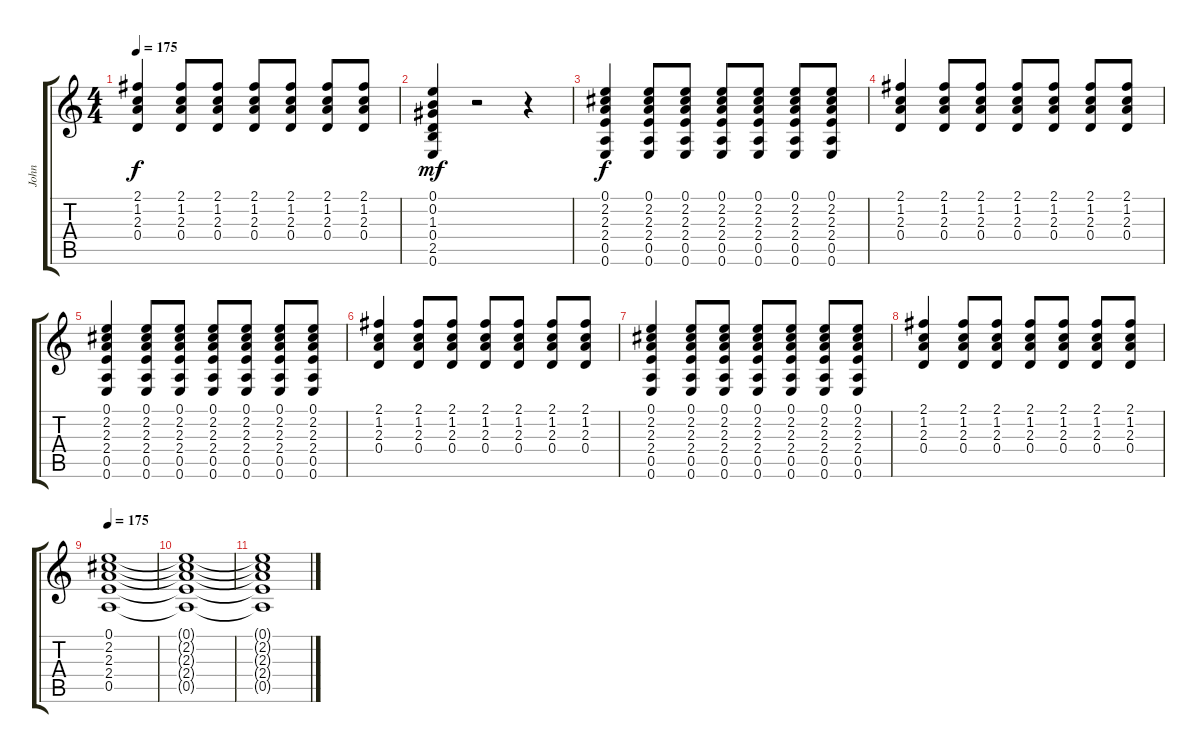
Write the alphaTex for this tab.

\track ("John" "John") {instrument acousticguitarnylon}
\staff {score tabs}
\tuning (E4 B3 G3 D3 A2 E2) {hide}
\ts (4 4)
\tempo 175
\clef g2
\ks c
(2.1 1.2 2.3 0.4).4{dy f} (2.1 1.2 2.3 0.4).8 (2.1 1.2 2.3 0.4).8 (2.1 1.2 2.3 0.4).8 (2.1 1.2 2.3 0.4).8 (2.1 1.2 2.3 0.4).8 (2.1 1.2 2.3 0.4).8 |
(0.1 0.2 1.3 0.4 2.5 0.6).4{dy mf} r.2 r.4 |
(0.1 2.2 2.3 2.4 0.5 0.6).4{dy f} (0.1 2.2 2.3 2.4 0.5 0.6).8 (0.1 2.2 2.3 2.4 0.5 0.6).8 (0.1 2.2 2.3 2.4 0.5 0.6).8 (0.1 2.2 2.3 2.4 0.5 0.6).8 (0.1 2.2 2.3 2.4 0.5 0.6).8 (0.1 2.2 2.3 2.4 0.5 0.6).8 |
(2.1 1.2 2.3 0.4).4 (2.1 1.2 2.3 0.4).8 (2.1 1.2 2.3 0.4).8 (2.1 1.2 2.3 0.4).8 (2.1 1.2 2.3 0.4).8 (2.1 1.2 2.3 0.4).8 (2.1 1.2 2.3 0.4).8 |
(0.1 2.2 2.3 2.4 0.5 0.6).4 (0.1 2.2 2.3 2.4 0.5 0.6).8 (0.1 2.2 2.3 2.4 0.5 0.6).8 (0.1 2.2 2.3 2.4 0.5 0.6).8 (0.1 2.2 2.3 2.4 0.5 0.6).8 (0.1 2.2 2.3 2.4 0.5 0.6).8 (0.1 2.2 2.3 2.4 0.5 0.6).8 |
(2.1 1.2 2.3 0.4).4 (2.1 1.2 2.3 0.4).8 (2.1 1.2 2.3 0.4).8 (2.1 1.2 2.3 0.4).8 (2.1 1.2 2.3 0.4).8 (2.1 1.2 2.3 0.4).8 (2.1 1.2 2.3 0.4).8 |
(0.1 2.2 2.3 2.4 0.5 0.6).4 (0.1 2.2 2.3 2.4 0.5 0.6).8 (0.1 2.2 2.3 2.4 0.5 0.6).8 (0.1 2.2 2.3 2.4 0.5 0.6).8 (0.1 2.2 2.3 2.4 0.5 0.6).8 (0.1 2.2 2.3 2.4 0.5 0.6).8 (0.1 2.2 2.3 2.4 0.5 0.6).8 |
(2.1 1.2 2.3 0.4).4 (2.1 1.2 2.3 0.4).8 (2.1 1.2 2.3 0.4).8 (2.1 1.2 2.3 0.4).8 (2.1 1.2 2.3 0.4).8 (2.1 1.2 2.3 0.4).8 (2.1 1.2 2.3 0.4).8 |
\tempo 175
(0.1 2.2 2.3 2.4 0.5).1 |
(0.1{t} 2.2{t} 2.3{t} 2.4{t} 0.5{t}).1 |
(0.1{t} 2.2{t} 2.3{t} 2.4{t} 0.5{t}).1
